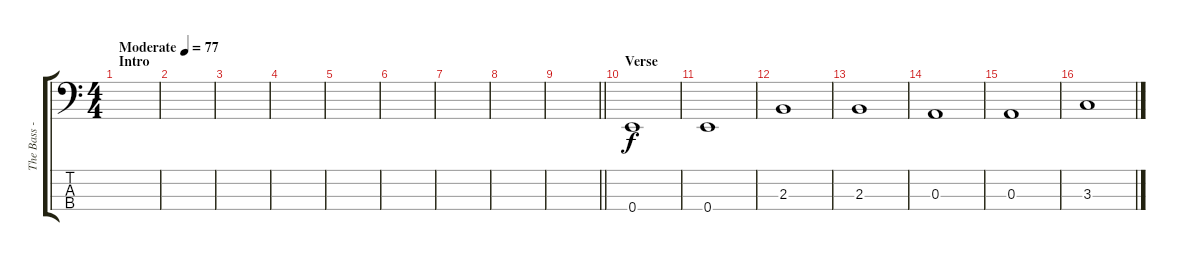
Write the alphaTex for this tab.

\track ("The Bass - Andy Bell" "The Bass -") {instrument electricbassfinger}
\staff {score tabs}
\tuning (G2 D2 A1 E1) {hide}
\ts (4 4)
\section ("" "Intro")
\tempo (77 "Moderate")
\clef f4
\ks c
|
|
|
|
|
|
|
|
\barLineRight lightlight
|
\section ("" "Verse")
0.4.1 |
0.4.1 |
2.3.1 |
2.3.1 |
0.3.1 |
0.3.1 |
3.3.1
